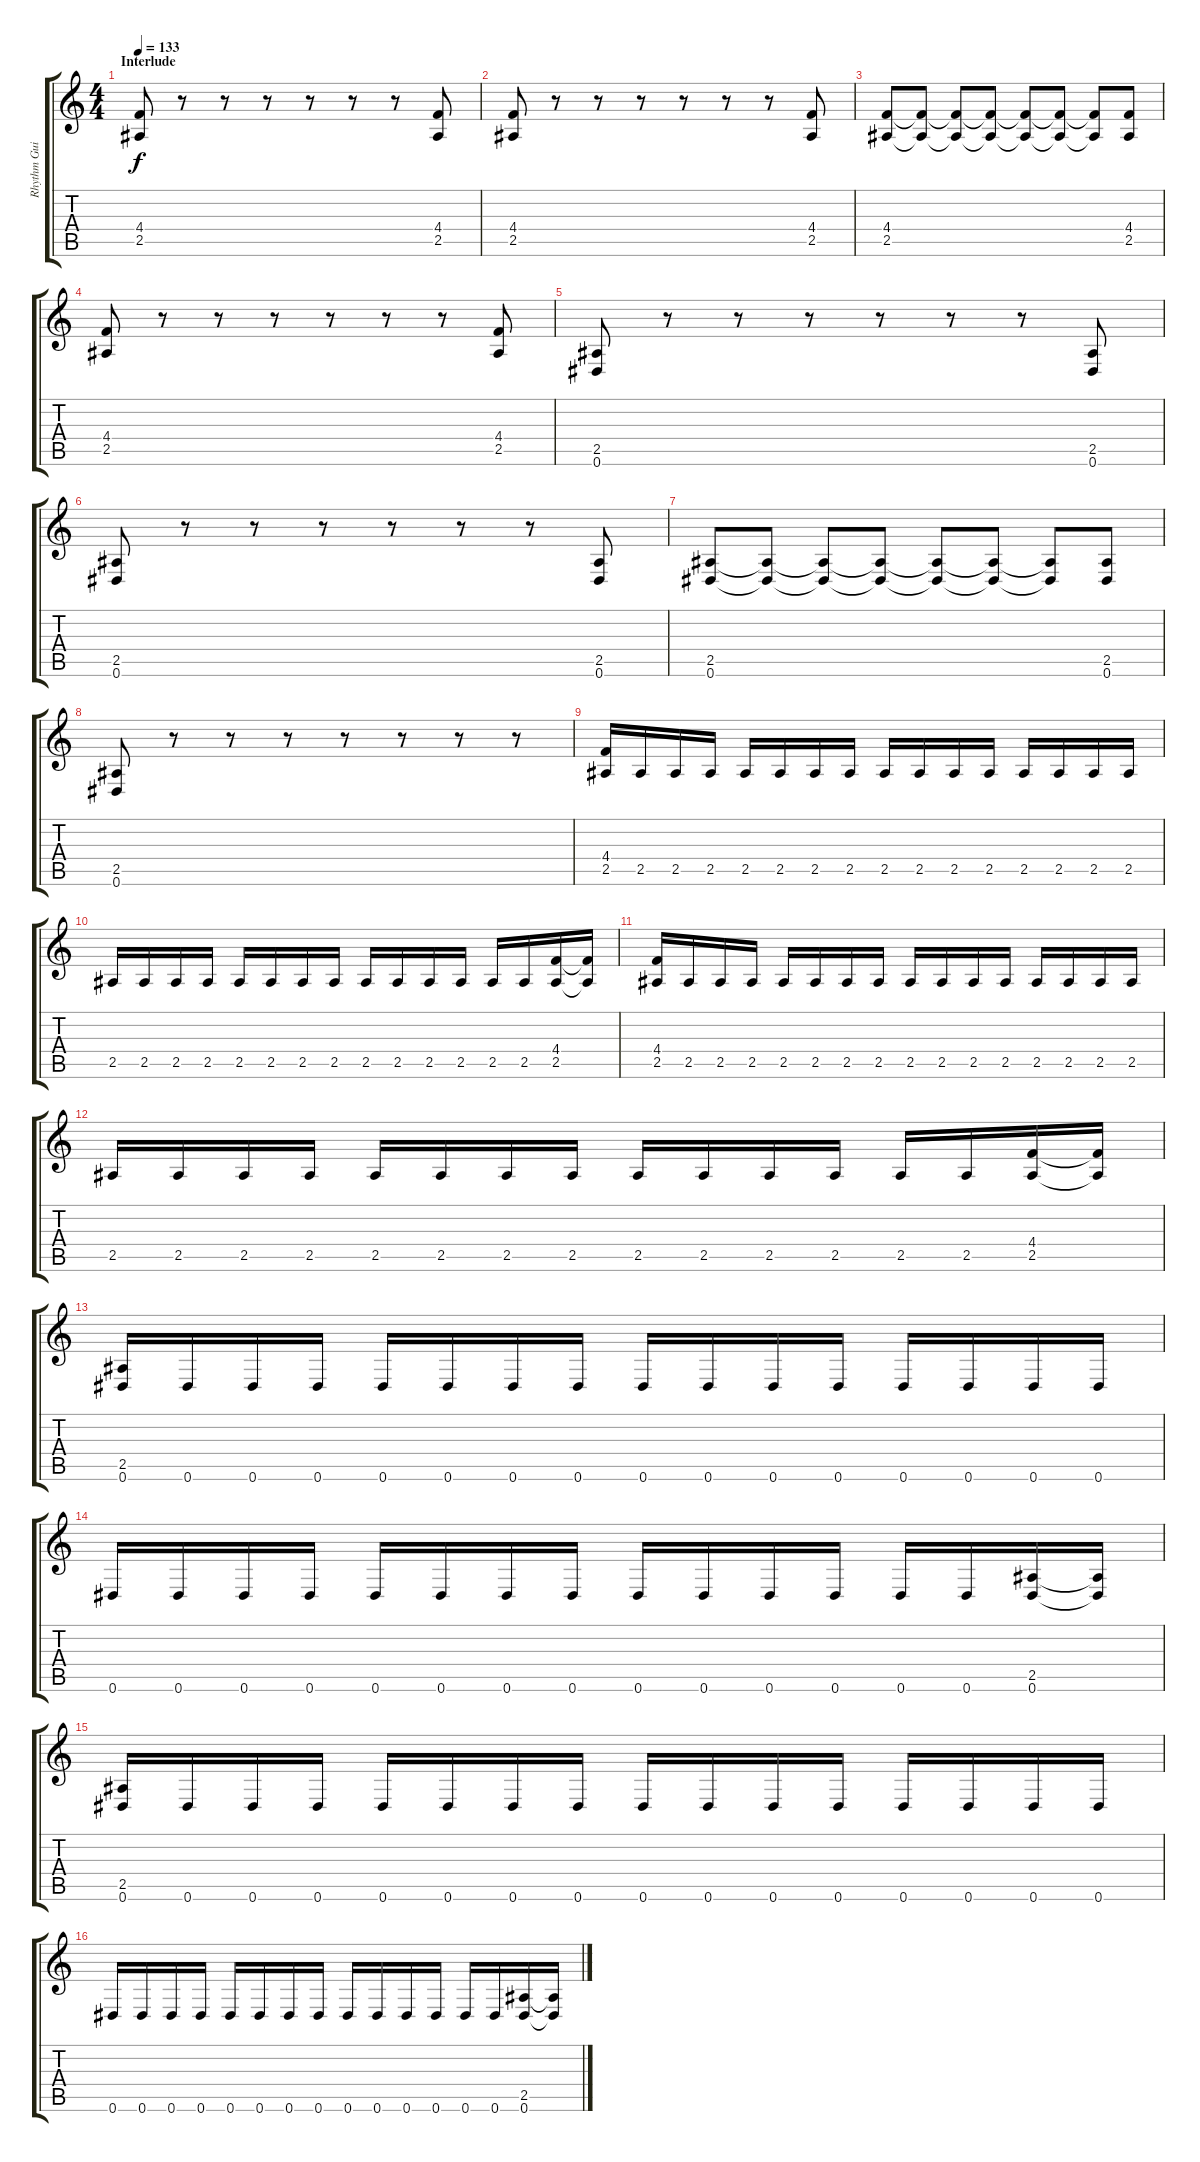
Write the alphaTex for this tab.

\track ("Rhythm Guitar Right" "Rhythm Gui") {instrument distortionguitar}
\staff {score tabs}
\tuning (Eb4 Bb3 Gb3 Db3 Ab2 Eb2) {hide}
\ts (4 4)
\section ("" "Interlude")
\tempo 133
\clef g2
\ks c
(4.4 2.5).8{dy f} r.8 r.8 r.8 r.8 r.8 r.8 (4.4 2.5).8 |
(4.4 2.5).8 r.8 r.8 r.8 r.8 r.8 r.8 (4.4 2.5).8 |
(4.4 2.5).8 (4.4{t} 2.5{t}).8 (4.4{t} 2.5{t}).8 (4.4{t} 2.5{t}).8 (4.4{t} 2.5{t}).8 (4.4{t} 2.5{t}).8 (4.4{t} 2.5{t}).8 (4.4 2.5).8 |
(4.4 2.5).8 r.8 r.8 r.8 r.8 r.8 r.8 (4.4 2.5).8 |
(2.5 0.6).8 r.8 r.8 r.8 r.8 r.8 r.8 (2.5 0.6).8 |
(2.5 0.6).8 r.8 r.8 r.8 r.8 r.8 r.8 (2.5 0.6).8 |
(2.5 0.6).8 (2.5{t} 0.6{t}).8 (2.5{t} 0.6{t}).8 (2.5{t} 0.6{t}).8 (2.5{t} 0.6{t}).8 (2.5{t} 0.6{t}).8 (2.5{t} 0.6{t}).8 (2.5 0.6).8 |
(2.5 0.6).8 r.8 r.8 r.8 r.8 r.8 r.8 r.8 |
(4.4 2.5).16 2.5.16 2.5.16 2.5.16 2.5.16 2.5.16 2.5.16 2.5.16 2.5.16 2.5.16 2.5.16 2.5.16 2.5.16 2.5.16 2.5.16 2.5.16 |
2.5.16 2.5.16 2.5.16 2.5.16 2.5.16 2.5.16 2.5.16 2.5.16 2.5.16 2.5.16 2.5.16 2.5.16 2.5.16 2.5.16 (4.4 2.5).16 (4.4{t} 2.5{t}).16 |
(4.4 2.5).16 2.5.16 2.5.16 2.5.16 2.5.16 2.5.16 2.5.16 2.5.16 2.5.16 2.5.16 2.5.16 2.5.16 2.5.16 2.5.16 2.5.16 2.5.16 |
2.5.16 2.5.16 2.5.16 2.5.16 2.5.16 2.5.16 2.5.16 2.5.16 2.5.16 2.5.16 2.5.16 2.5.16 2.5.16 2.5.16 (4.4 2.5).16 (4.4{t} 2.5{t}).16 |
(2.5 0.6).16 0.6.16 0.6.16 0.6.16 0.6.16 0.6.16 0.6.16 0.6.16 0.6.16 0.6.16 0.6.16 0.6.16 0.6.16 0.6.16 0.6.16 0.6.16 |
0.6.16 0.6.16 0.6.16 0.6.16 0.6.16 0.6.16 0.6.16 0.6.16 0.6.16 0.6.16 0.6.16 0.6.16 0.6.16 0.6.16 (2.5 0.6).16 (2.5{t} 0.6{t}).16 |
(2.5 0.6).16 0.6.16 0.6.16 0.6.16 0.6.16 0.6.16 0.6.16 0.6.16 0.6.16 0.6.16 0.6.16 0.6.16 0.6.16 0.6.16 0.6.16 0.6.16 |
0.6.16 0.6.16 0.6.16 0.6.16 0.6.16 0.6.16 0.6.16 0.6.16 0.6.16 0.6.16 0.6.16 0.6.16 0.6.16 0.6.16 (2.5 0.6).16 (2.5{t} 0.6{t}).16
